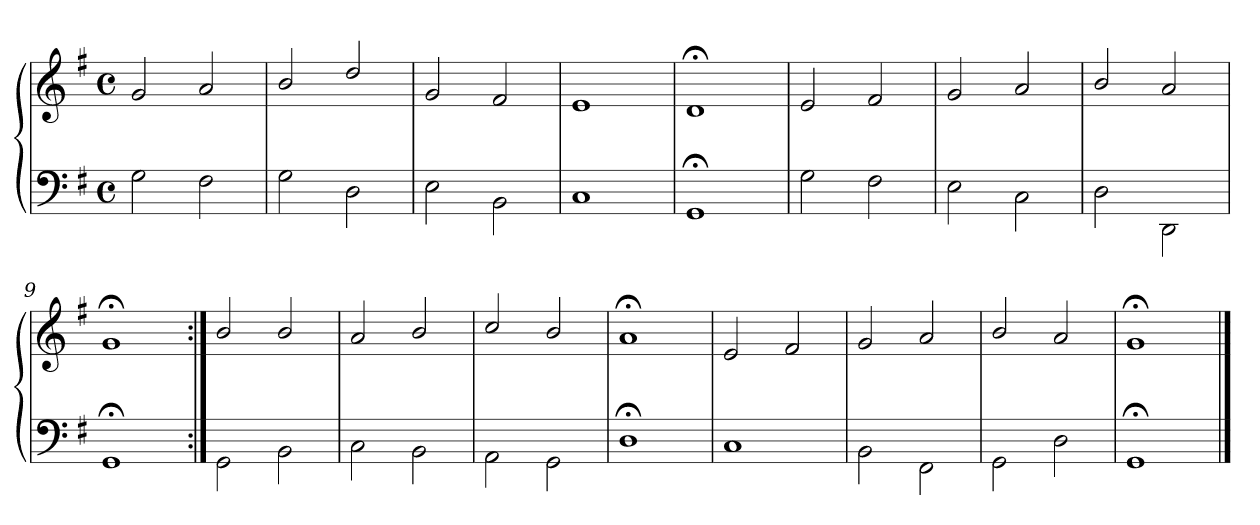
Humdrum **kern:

**kern	**kern
*part1	*part1
*staff2	*staff1
*clefF4	*clefG2
*k[f#]	*k[f#]
*M4/4	*M4/4
*met(c)	*met(c)
=1	=1
2G\	2g/
2F#\	2a/
=2	=2
2G\	2b/
2D\	2dd/
=3	=3
2E\	2g/
2BB\	2f#/
=4	=4
1C\	1e/
=5	=5
1GG;\	1d;</
=6	=6
2G\	2e/
2F#\	2f#/
=7	=7
2E\	2g/
2C\	2a/
=8	=8
2D\	2b/
2DD\	2a/
=9	=9
1GG;\	1g;</
!!LO:LB:g=z
=10:|!	=10:|!
2GG\	2b/
2BB\	2b/
=11	=11
2C\	2a/
2BB\	2b/
=12	=12
2AA\	2cc/
2GG\	2b/
=13	=13
1D;\	1a;</
=14	=14
1C\	2e/
.	2f#/
=15	=15
2BB\	2g/
2FF#\	2a/
=16	=16
2GG\	2b/
2D\	2a/
=17	=17
1GG;\	1g;</
==	==
*-	*-
